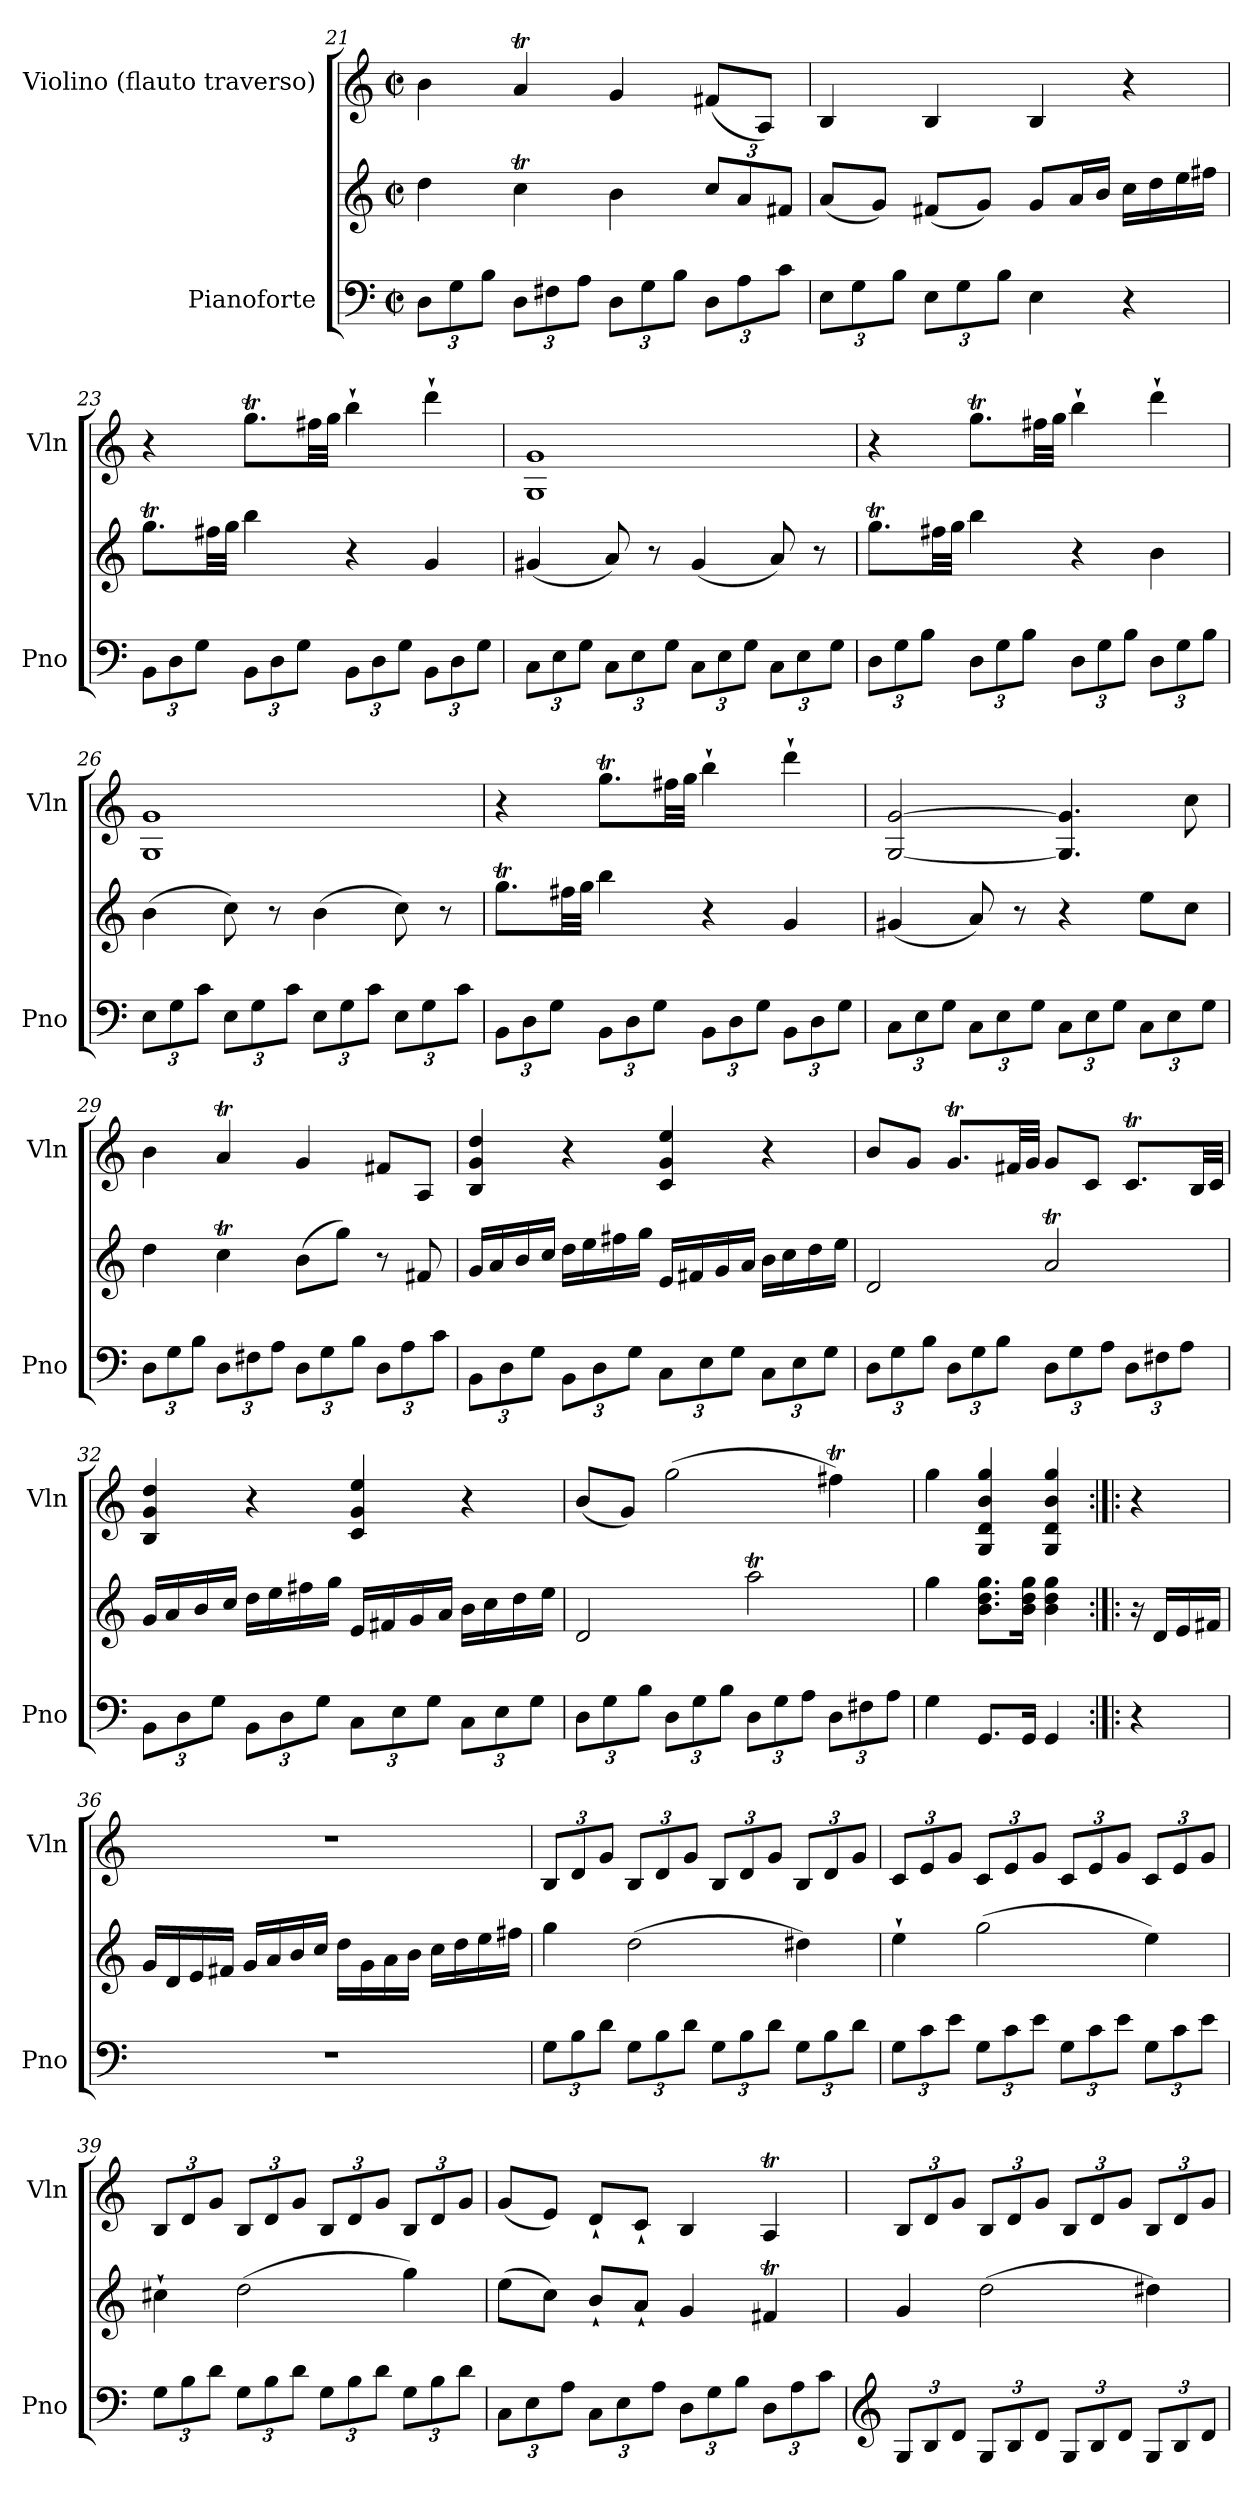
**kern	**kern	**kern
*part2	*part2	*part1
*staff3	*staff2	*staff1
*I"Pianoforte	*	*I"Violino         (flauto traverso)
*I'Pno	*	*I'Vln
*clefF4	*clefG2	*clefG2
*k[]	*k[]	*k[]
*M2/2	*M2/2	*M2/2
*met(c|)	*met(c|)	*met(c|)
*Xbrackettup	*	*
=21	=21	=21
12D\L	4dd\	4b\
12G\	.	.
12B\J	.	.
12D\L	4ccT\	4aT/
12F#X\	.	.
12A\J	.	.
12D\L	4b\	4g/
12G\	.	.
12B\J	.	.
*	*Xbrackettup	*
12D\L	12cc/L	(<8f#X/L
12A\	12a/	.
.	.	8A/J)
12c\J	12f#X/J	.
=22	=22	=22
12E\L	(<8a/L	4B/
12G\	.	.
.	8g/J)	.
12B\J	.	.
12E\L	(<8f#X/L	4B/
12G\	.	.
.	8g/J)	.
12B\J	.	.
4E\	8g/L	4B/
.	16a/L	.
.	16b/JJ	.
4r	16cc\LL	4r
.	16dd\	.
.	16ee\	.
.	16ff#X\JJ	.
!!LO:LB:g=z
=23	=23	=23
12BB\L	8.ggT\L	4r
12D\	.	.
12G\J	.	.
.	32ff#X\LL	.
.	32gg\JJJ	.
12BB\L	4bb\	8.ggT\L
12D\	.	.
12G\J	.	.
.	.	32ff#X\LL
.	.	32gg\JJJ
12BB\L	4r	4bb`\
12D\	.	.
12G\J	.	.
12BB\L	4g/	4ddd`\
12D\	.	.
12G\J	.	.
=24	=24	=24
12C\L	(<4g#X/	1G 1g
12E\	.	.
12G\J	.	.
12C\L	8a/)	.
12E\	.	.
.	8r	.
12G\J	.	.
12C\L	(<4g#/	.
12E\	.	.
12G\J	.	.
12C\L	8a/)	.
12E\	.	.
.	8r	.
12G\J	.	.
=25	=25	=25
12D\L	8.ggT\L	4r
12G\	.	.
12B\J	.	.
.	32ff#X\LL	.
.	32gg\JJJ	.
12D\L	4bb\	8.ggT\L
12G\	.	.
12B\J	.	.
.	.	32ff#X\LL
.	.	32gg\JJJ
12D\L	4r	4bb`\
12G\	.	.
12B\J	.	.
12D\L	4b\	4ddd`\
12G\	.	.
12B\J	.	.
!!LO:LB:g=z
=26	=26	=26
12E\L	(>4b\	1G 1g
12G\	.	.
12c\J	.	.
12E\L	8cc\)	.
12G\	.	.
.	8r	.
12c\J	.	.
12E\L	(>4b\	.
12G\	.	.
12c\J	.	.
12E\L	8cc\)	.
12G\	.	.
.	8r	.
12c\J	.	.
=27	=27	=27
12BB\L	8.ggT\L	4r
12D\	.	.
12G\J	.	.
.	32ff#X\LL	.
.	32gg\JJJ	.
12BB\L	4bb\	8.ggT\L
12D\	.	.
12G\J	.	.
.	.	32ff#X\LL
.	.	32gg\JJJ
12BB\L	4r	4bb`\
12D\	.	.
12G\J	.	.
12BB\L	4g/	4ddd`\
12D\	.	.
12G\J	.	.
=28	=28	=28
12C\L	(<4g#X/	[2G/ [2g/
12E\	.	.
12G\J	.	.
12C\L	8a/)	.
12E\	.	.
.	8r	.
12G\J	.	.
12C\L	4r	4.G/] 4.g/]
12E\	.	.
12G\J	.	.
12C\L	8ee\L	.
12E\	.	.
.	8cc\J	8cc\
12G\J	.	.
!!LO:LB:g=z
=29	=29	=29
12D\L	4dd\	4b\
12G\	.	.
12B\J	.	.
12D\L	4ccT\	4aT/
12F#X\	.	.
12A\J	.	.
12D\L	(>8b\L	4g/
12G\	.	.
.	8gg\J)	.
12B\J	.	.
12D\L	8r	8f#X/L
12A\	.	.
.	8f#X/	8A/J
12c\J	.	.
=30	=30	=30
12BB\L	16g/LL	4B/ 4g/ 4dd/
.	16a/	.
12D\	.	.
.	16b/	.
12G\J	.	.
.	16cc/JJ	.
12BB\L	16dd\LL	4r
.	16ee\	.
12D\	.	.
.	16ff#X\	.
12G\J	.	.
.	16gg\JJ	.
12C\L	16e/LL	4c/ 4g/ 4ee/
.	16f#X/	.
12E\	.	.
.	16g/	.
12G\J	.	.
.	16a/JJ	.
12C\L	16b\LL	4r
.	16cc\	.
12E\	.	.
.	16dd\	.
12G\J	.	.
.	16ee\JJ	.
!!LO:PB:g=z
=31	=31	=31
12D\L	2d/	8b/L
12G\	.	.
.	.	8g/J
12B\J	.	.
12D\L	.	8.gT/L
12G\	.	.
12B\J	.	.
.	.	32f#X/LL
.	.	32g/JJJ
12D\L	2aT/	8g/L
12G\	.	.
.	.	8c/J
12A\J	.	.
12D\L	.	8.cT/L
12F#X\	.	.
12A\J	.	.
.	.	32B/LL
.	.	32c/JJJ
=32	=32	=32
12BB\L	16g/LL	4B/ 4g/ 4dd/
.	16a/	.
12D\	.	.
.	16b/	.
12G\J	.	.
.	16cc/JJ	.
12BB\L	16dd\LL	4r
.	16ee\	.
12D\	.	.
.	16ff#X\	.
12G\J	.	.
.	16gg\JJ	.
12C\L	16e/LL	4c/ 4g/ 4ee/
.	16f#X/	.
12E\	.	.
.	16g/	.
12G\J	.	.
.	16a/JJ	.
12C\L	16b\LL	4r
.	16cc\	.
12E\	.	.
.	16dd\	.
12G\J	.	.
.	16ee\JJ	.
!!LO:LB:g=z
=33	=33	=33
12D\L	2d/	(<8b/L
12G\	.	.
.	.	8g/J)
12B\J	.	.
12D\L	.	(>2gg\
12G\	.	.
12B\J	.	.
12D\L	2aaT\	.
12G\	.	.
12A\J	.	.
12D\L	.	4ff#Xt\)
12F#X\	.	.
12A\J	.	.
=34	=34	=34
4G\	4gg\	4gg\
8.GG/L	8.b\ 8.dd\ 8.gg\L	4G/ 4d/ 4b/ 4gg/
16GG/Jk	16b\ 16dd\ 16gg\Jk	.
4GG/	4b\ 4dd\ 4gg\	4G/ 4d/ 4b/ 4gg/
=35:|!|:	=35:|!|:	=35:|!|:
4r	16r	4r
.	16d/LL	.
.	16e/	.
.	16f#X/JJ	.
=36	=36	=36
1r	16g/LL	1r
.	16d/	.
.	16e/	.
.	16f#X/JJ	.
.	16g/LL	.
.	16a/	.
.	16b/	.
.	16cc/JJ	.
.	16dd\LL	.
.	16g\	.
.	16a\	.
.	16b\JJ	.
.	16cc\LL	.
.	16dd\	.
.	16ee\	.
.	16ff#X\JJ	.
!!LO:LB:g=z
=37	=37	=37
*	*	*Xbrackettup
12G\L	4gg\	12B/L
12B\	.	12d/
12d\J	.	12g/J
12G\L	(>2dd\	12B/L
12B\	.	12d/
12d\J	.	12g/J
12G\L	.	12B/L
12B\	.	12d/
12d\J	.	12g/J
12G\L	4dd#X\)	12B/L
12B\	.	12d/
12d\J	.	12g/J
=38	=38	=38
12G\L	4ee`\	12c/L
12c\	.	12e/
12e\J	.	12g/J
12G\L	(>2gg\	12c/L
12c\	.	12e/
12e\J	.	12g/J
12G\L	.	12c/L
12c\	.	12e/
12e\J	.	12g/J
12G\L	4ee\)	12c/L
12c\	.	12e/
12e\J	.	12g/J
=39	=39	=39
12G\L	4cc#X`\	12B/L
12B\	.	12d/
12d\J	.	12g/J
12G\L	(>2dd\	12B/L
12B\	.	12d/
12d\J	.	12g/J
12G\L	.	12B/L
12B\	.	12d/
12d\J	.	12g/J
12G\L	4gg\)	12B/L
12B\	.	12d/
12d\J	.	12g/J
!!LO:LB:g=z
=40	=40	=40
12C\L	(>8ee\L	(<8g/L
12E\	.	.
.	8cc\J)	8e/J)
12A\J	.	.
12C\L	8b`/L	8d`/L
12E\	.	.
.	8a`/J	8c`/J
12A\J	.	.
12D\L	4g/	4B/
12G\	.	.
12B\J	.	.
12D\L	4f#Xt/	4AT/
12A\	.	.
12c\J	.	.
=41	=41	=41
*clefG2	*	*
12G/L	4g/	12B/L
12B/	.	12d/
12d/J	.	12g/J
12G/L	(>2dd\	12B/L
12B/	.	12d/
12d/J	.	12g/J
12G/L	.	12B/L
12B/	.	12d/
12d/J	.	12g/J
12G/L	4dd#X\)	12B/L
12B/	.	12d/
12d/J	.	12g/J
=	=	=
*-	*-	*-
